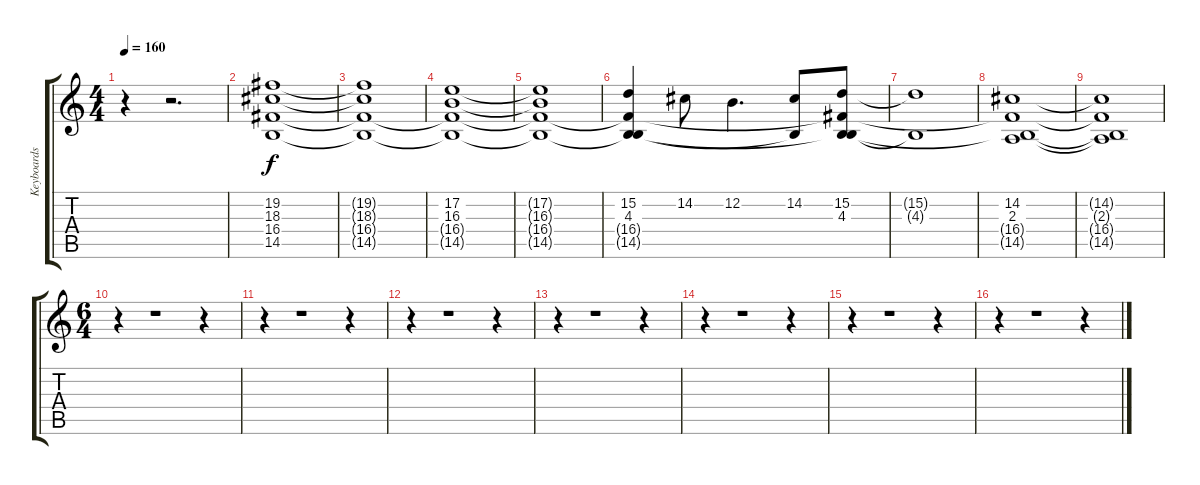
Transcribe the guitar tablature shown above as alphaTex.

\track ("Keyboards" "Keyboards") {instrument synthstrings1}
\staff {score tabs}
\tuning (E4 B3 G3 D3 A2 E2) {hide}
\ts (4 4)
\tempo 160
\clef g2
\ks c
r.4{dy f} r.2{d} |
(19.2 18.3 16.4 14.5).1 |
(19.2{t} 18.3{t} 16.4{t} 14.5{t}).1 |
(17.2 16.3 16.4{t} 14.5{t}).1 |
(17.2{t} 16.3{t} 16.4{t} 14.5{t}).1 |
(15.2 4.3 16.4{t} 14.5{t}).4 14.2.8 12.2.4{d} (14.2 4.3{t}).8 (15.2 4.3 16.4{t} 14.5{t}).8 |
(15.2{t} 4.3{t}).1 |
(14.2 2.3 16.4{t} 14.5{t}).1 |
(14.2{t} 2.3{t} 16.4{t} 14.5{t}).1 |
\ts (6 4)
r.4 r.1 r.4 |
r.4 r.1 r.4 |
r.4 r.1 r.4 |
r.4 r.1 r.4 |
r.4 r.1 r.4 |
r.4 r.1 r.4 |
r.4 r.1 r.4
